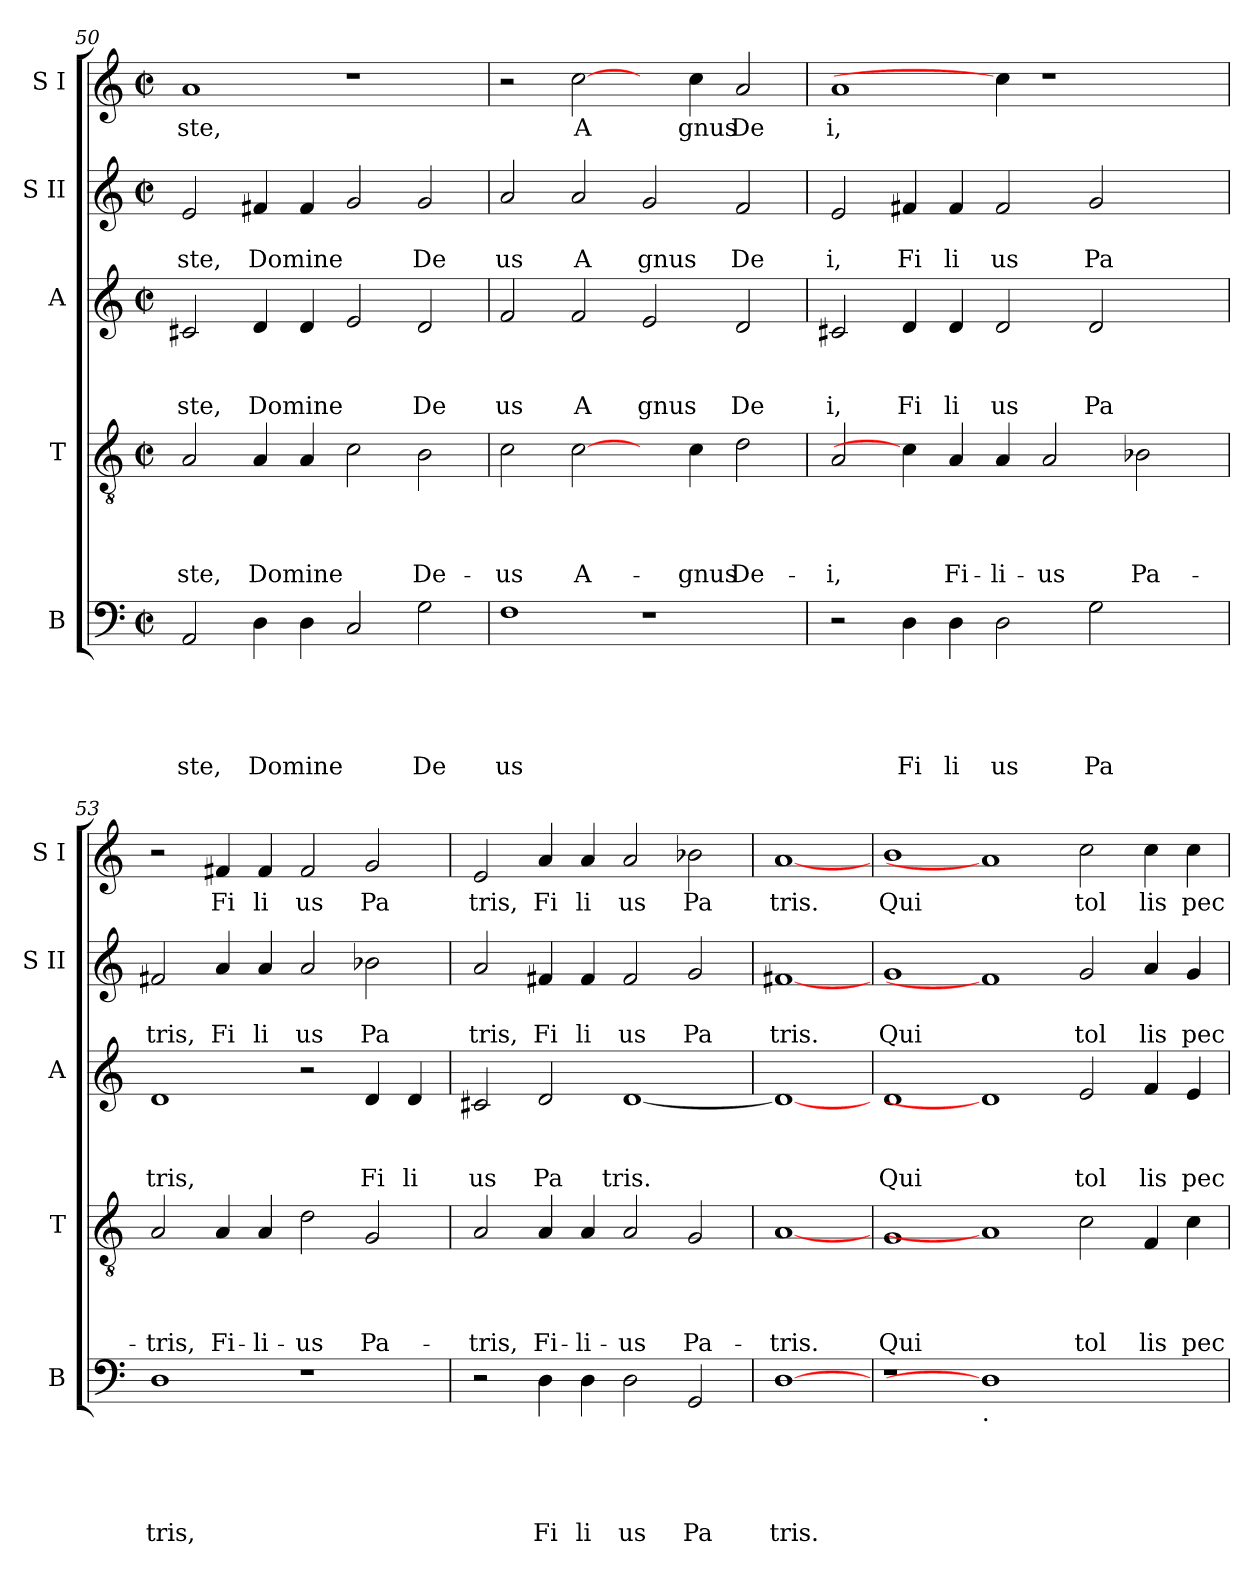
**kern	**text	**text	**text	**text	**text	**kern	**text	**text	**text	**text	**kern	**text	**text	**text	**kern	**text	**text	**kern	**text
*part5	*part5	*part5	*part5	*part5	*part5	*part4	*part4	*part4	*part4	*part4	*part3	*part3	*part3	*part3	*part2	*part2	*part2	*part1	*part1
*staff5	*staff5	*staff5	*staff5	*staff5	*staff5	*staff4	*staff4	*staff4	*staff4	*staff4	*staff3	*staff3	*staff3	*staff3	*staff2	*staff2	*staff2	*staff1	*staff1
*I"B	*	*	*	*	*	*I"T	*	*	*	*	*I"A	*	*	*	*I"S II	*	*	*I"S I	*
*I'B	*	*	*	*	*	*I'T	*	*	*	*	*I'A	*	*	*	*I'S II	*	*	*I'S I	*
*clefF4	*	*	*	*	*	*clefGv2	*	*	*	*	*clefG2	*	*	*	*clefG2	*	*	*clefG2	*
*k[]	*	*	*	*	*	*k[]	*	*	*	*	*k[]	*	*	*	*k[]	*	*	*k[]	*
*C:	*	*	*	*	*	*C:	*	*	*	*	*C:	*	*	*	*C:	*	*	*C:	*
*M2/2	*	*	*	*	*	*M2/2	*	*	*	*	*M2/2	*	*	*	*M2/2	*	*	*M2/2	*
*met(c|)	*	*	*	*	*	*met(c|)	*	*	*	*	*met(c|)	*	*	*	*met(c|)	*	*	*met(c|)	*
=50	=50	=50	=50	=50	=50	=50	=50	=50	=50	=50	=50	=50	=50	=50	=50	=50	=50	=50	=50
!	!	!	!	!	!LO:LY:b	!	!	!	!	!LO:LY:b	!	!	!	!LO:LY:b	!	!	!LO:LY:b	!	!LO:LY:b
2AA/	.	.	.	.	ste,	2A/	.	.	.	ste,	2c#X/	.	.	ste,	2e/	.	-ste,	1a	ste,
!	!	!	!	!	!LO:LY:b	!	!	!	!	!LO:LY:b	!	!	!	!LO:LY:b	!	!	!LO:LY:b	!	!
4D\	.	.	.	.	Domine	4A/	.	.	.	Domine	4d/	.	.	Domine	4f#X/	.	Domine	.	.
4D\	.	.	.	.	.	4A/	.	.	.	.	4d/	.	.	.	4f#/	.	.	.	.
2C/	.	.	.	.	.	2c\	.	.	.	.	2e/	.	.	.	2g/	.	.	1r	.
!	!	!	!	!	!LO:LY:b	!	!	!	!	!LO:LY:b	!	!	!	!LO:LY:b	!	!	!LO:LY:b	!	!
2G\	.	.	.	.	De	2B\	.	.	.	De-	2d/	.	.	De	2g/	.	De	.	.
=51	=51	=51	=51	=51	=51	=51	=51	=51	=51	=51	=51	=51	=51	=51	=51	=51	=51	=51	=51
!	!	!	!	!	!LO:LY:b	!	!	!	!	!LO:LY:b	!	!	!	!LO:LY:b	!	!	!LO:LY:b	!	!
1F	.	.	.	.	us	2c\	.	.	.	-us	2f/	.	.	us	2a/	.	us	2r	.
!	!	!	!	!	!	!	!	!	!	!LO:LY:b	!	!	!	!LO:LY:b	!	!	!LO:LY:b	!	!LO:LY:b
.	.	.	.	.	.	[2c\	.	.	.	A-	2f/	.	.	A	2a/	.	A	[2cc\	A
!	!	!	!	!	!	!	!	!	!	!	!	!	!	!LO:LY:b	!	!	!LO:LY:b	!	!
1r	.	.	.	.	.	4ryy	.	.	.	.	2e/	.	.	gnus	2g/	.	gnus	4ryy	.
!	!	!	!	!	!	!	!	!	!	!LO:LY:b	!	!	!	!	!	!	!	!	!LO:LY:b
.	.	.	.	.	.	4c\	.	.	.	-gnus	.	.	.	.	.	.	.	4cc\	gnus
!	!	!	!	!	!	!	!	!	!	!LO:LY:b	!	!	!	!LO:LY:b	!	!	!LO:LY:b	!	!LO:LY:b
.	.	.	.	.	.	2d\	.	.	.	De-	2d/	.	.	De	2f/	.	De	2a/	De
=52	=52	=52	=52	=52	=52	=52	=52	=52	=52	=52	=52	=52	=52	=52	=52	=52	=52	=52	=52
!	!	!	!	!	!	!	!	!	!	!LO:LY:b	!	!	!	!LO:LY:b	!	!	!LO:LY:b	!	!LO:LY:b
2r	.	.	.	.	.	2A/	.	.	.	-i,	2c#X/	.	.	i,	2e/	.	i,	1a	i,
!	!	!	!	!	!LO:LY:b	!	!	!	!	!	!	!	!	!LO:LY:b	!	!	!LO:LY:b	!	!
4D\	.	.	.	.	Fi	4c\]	.	.	.	.	4d/	.	.	Fi	4f#X/	.	Fi	.	.
!	!	!	!	!	!LO:LY:b	!	!	!	!	!LO:LY:b	!	!	!	!LO:LY:b	!	!	!LO:LY:b	!	!
4D\	.	.	.	.	li	4A/	.	.	.	Fi-	4d/	.	.	li	4f#/	.	li	.	.
!	!	!	!	!	!LO:LY:b	!	!	!	!	!LO:LY:b	!	!	!	!LO:LY:b	!	!	!LO:LY:b	!	!
2D\	.	.	.	.	us	4A/	.	.	.	-li-	2d/	.	.	us	2f#/	.	us	4cc\]	.
!	!	!	!	!	!	!	!	!	!	!LO:LY:b	!	!	!	!	!	!	!	!	!
.	.	.	.	.	.	2A/	.	.	.	-us	.	.	.	.	.	.	.	1r	.
!	!	!	!	!	!LO:LY:b	!	!	!	!	!	!	!	!	!LO:LY:b	!	!	!LO:LY:b	!	!
2G\	.	.	.	.	Pa	.	.	.	.	.	2d/	.	.	Pa	2g/	.	Pa	.	.
!	!	!	!	!	!	!	!	!	!	!LO:LY:b	!	!	!	!	!	!	!	!	!
.	.	.	.	.	.	2B-X\	.	.	.	Pa-	.	.	.	.	.	.	.	.	.
4ryy	.	.	.	.	.	.	.	.	.	.	4ryy	.	.	.	4ryy	.	.	.	.
!!LO:LB:g=z
=53	=53	=53	=53	=53	=53	=53	=53	=53	=53	=53	=53	=53	=53	=53	=53	=53	=53	=53	=53
!	!	!	!	!	!LO:LY:b	!	!	!	!	!LO:LY:b	!	!	!	!LO:LY:b	!	!	!LO:LY:b	!	!
1D	.	.	.	.	tris,	2A/	.	.	.	-tris,	1d	.	.	tris,	2f#X/	.	tris,	2r	.
!	!	!	!	!	!	!	!	!	!	!LO:LY:b	!	!	!	!	!	!	!LO:LY:b	!	!LO:LY:b
.	.	.	.	.	.	4A/	.	.	.	Fi-	.	.	.	.	4a/	.	Fi	4f#X/	Fi
!	!	!	!	!	!	!	!	!	!	!LO:LY:b	!	!	!	!	!	!	!LO:LY:b	!	!LO:LY:b
.	.	.	.	.	.	4A/	.	.	.	-li-	.	.	.	.	4a/	.	li	4f#/	li
!	!	!	!	!	!	!	!	!	!	!LO:LY:b	!	!	!	!	!	!	!LO:LY:b	!	!LO:LY:b
1r	.	.	.	.	.	2d\	.	.	.	-us	2r	.	.	.	2a/	.	us	2f#/	us
!	!	!	!	!	!	!	!	!	!	!LO:LY:b	!	!	!	!LO:LY:b	!	!	!LO:LY:b	!	!LO:LY:b
.	.	.	.	.	.	2G/	.	.	.	Pa-	4d/	.	.	Fi	2b-X\	.	Pa	2g/	Pa
!	!	!	!	!	!	!	!	!	!	!	!	!	!	!LO:LY:b	!	!	!	!	!
.	.	.	.	.	.	.	.	.	.	.	4d/	.	.	li	.	.	.	.	.
=54	=54	=54	=54	=54	=54	=54	=54	=54	=54	=54	=54	=54	=54	=54	=54	=54	=54	=54	=54
!	!	!	!	!	!	!	!	!	!	!LO:LY:b	!	!	!	!LO:LY:b	!	!	!LO:LY:b	!	!LO:LY:b
2r	.	.	.	.	.	2A/	.	.	.	-tris,	2c#X/	.	.	us	2a/	.	tris,	2e/	tris,
!	!	!	!	!	!LO:LY:b	!	!	!	!	!LO:LY:b	!	!	!	!LO:LY:b	!	!	!LO:LY:b	!	!LO:LY:b
4D\	.	.	.	.	Fi	4A/	.	.	.	Fi-	2d/	.	.	Pa	4f#X/	.	Fi	4a/	Fi
!	!	!	!	!	!LO:LY:b	!	!	!	!	!LO:LY:b	!	!	!	!	!	!	!LO:LY:b	!	!LO:LY:b
4D\	.	.	.	.	li	4A/	.	.	.	-li-	.	.	.	.	4f#/	.	li	4a/	li
!	!	!	!	!	!LO:LY:b	!	!	!	!	!LO:LY:b	!	!	!	!LO:LY:b	!	!	!LO:LY:b	!	!LO:LY:b
2D\	.	.	.	.	us	2A/	.	.	.	-us	[<1d	.	.	tris.	2f#/	.	us	2a/	us
!	!	!	!	!	!LO:LY:b	!	!	!	!	!LO:LY:b	!	!	!	!	!	!	!LO:LY:b	!	!LO:LY:b
2GG/	.	.	.	.	Pa	2G/	.	.	.	Pa-	.	.	.	.	2g/	.	Pa	2b-X\	Pa
=55	=55	=55	=55	=55	=55	=55	=55	=55	=55	=55	=55	=55	=55	=55	=55	=55	=55	=55	=55
!	!	!	!	!	!LO:LY:b	!	!	!	!	!LO:LY:b	!	!	!	!	!	!	!LO:LY:b	!	!LO:LY:b
[1D	.	.	.	.	tris.	[1A	.	.	.	-tris.	1d_	.	.	.	[1f#X	.	tris.	[1a	tris.
=56	=56	=56	=56	=56	=56	=56	=56	=56	=56	=56	=56	=56	=56	=56	=56	=56	=56	=56	=56
!	!	!	!	!	!	!	!	!	!	!LO:LY:b	!	!	!	!LO:LY:b	!	!	!LO:LY:b	!	!LO:LY:b
1r	.	.	.	.	.	1G	.	.	.	Qui	1d	.	.	Qui	1g	.	Qui	1b	Qui
!LO:TX:b:t=.	!	!	!	!	!	!	!	!	!	!	!	!	!	!	!	!	!	!	!
1D]	.	.	.	.	.	1A]	.	.	.	.	1d]	.	.	.	1f#]	.	.	1a]	.
!	!	!	!	!	!	!	!	!	!	!LO:LY:b	!	!	!	!LO:LY:b	!	!	!LO:LY:b	!	!LO:LY:b
1ryy	.	.	.	.	.	2c\	.	.	.	tol	2e/	.	.	tol	2g/	.	tol	2cc\	tol
!	!	!	!	!	!	!	!	!	!	!LO:LY:b	!	!	!	!LO:LY:b	!	!	!LO:LY:b	!	!LO:LY:b
.	.	.	.	.	.	4F/	.	.	.	lis	4f/	.	.	lis	4a/	.	lis	4cc\	lis
!	!	!	!	!	!	!	!	!	!	!LO:LY:b	!	!	!	!LO:LY:b	!	!	!LO:LY:b	!	!LO:LY:b
.	.	.	.	.	.	4c\	.	.	.	pec	4e/	.	.	pec	4g/	.	pec	4cc\	pec
=	=	=	=	=	=	=	=	=	=	=	=	=	=	=	=	=	=	=	=
*-	*-	*-	*-	*-	*-	*-	*-	*-	*-	*-	*-	*-	*-	*-	*-	*-	*-	*-	*-
